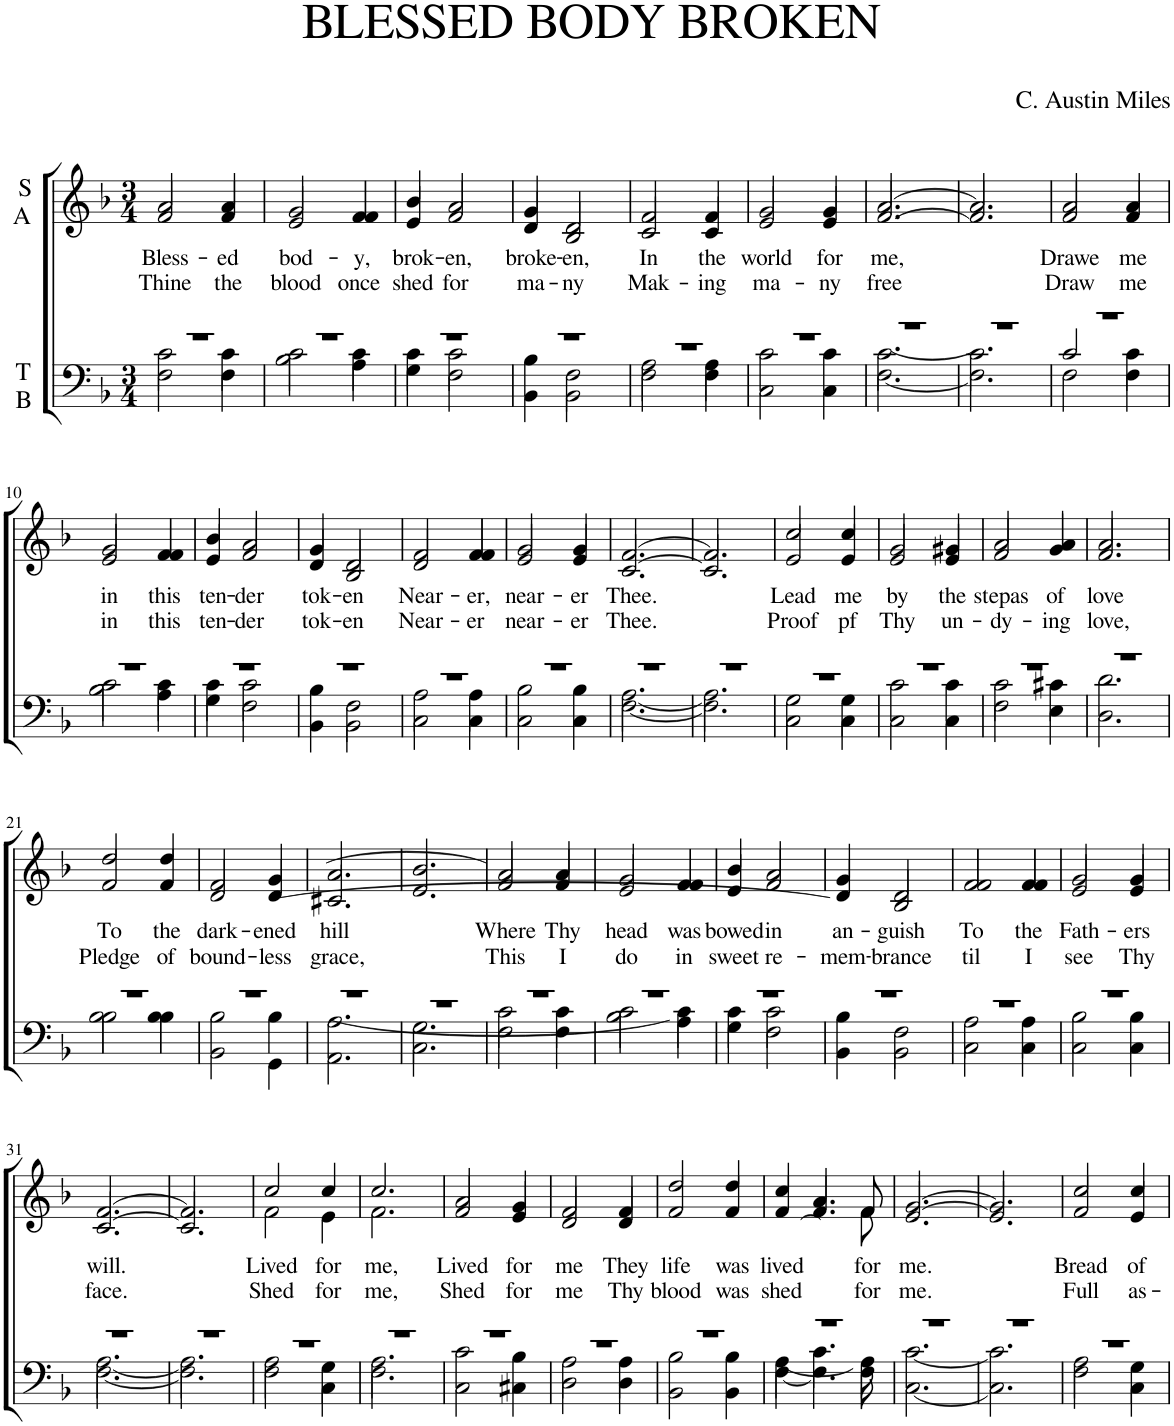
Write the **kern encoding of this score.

**kern	**kern	**text	**text
*part2	*part1	*part1	*part1
*staff2	*staff1	*staff1	*staff1
*I"T B	*I"S A	*	*
*clefF4	*clefG2	*	*
*k[b-]	*k[b-]	*	*
*M3/4	*M3/4	*	*
=1	=1	=1	=1
*^	*	*	*
*	*^	*	*	*
!	!	!	!	!LO:LY:b	!LO:LY:b
*	*	*	*^	*	*
2.r	2c\	2F\	2a/	2f/	Bless-	Thine
!	!	!	!	!	!LO:LY:b	!LO:LY:b
.	4c\	4F\	4a/	4f/	-ed	the
=2	=2	=2	=2	=2	=2	=2
!	!	!	!	!	!LO:LY:b	!LO:LY:b
2.r	2c\	2B-\	2g/	2e/	bod-	blood
!	!	!	!	!	!LO:LY:b	!LO:LY:b
.	4c\	4A\	4f/	4f/	-y,	once
=3	=3	=3	=3	=3	=3	=3
!	!	!	!	!	!LO:LY:b	!LO:LY:b
2.r	4c\	4G\	4b-/	4e/	brok-	shed
!	!	!	!	!	!LO:LY:b	!LO:LY:b
.	2c\	2F\	2a/	2f/	-en,	for
=4	=4	=4	=4	=4	=4	=4
!	!	!	!	!	!LO:LY:b	!LO:LY:b
2.r	4B-\	4BB-\	4g/	4d/	broke-	ma-
!	!	!	!	!	!LO:LY:b	!LO:LY:b
.	2F\	2BB-\	2d/	2B-/	-en,	-ny
=5	=5	=5	=5	=5	=5	=5
!	!	!	!	!	!LO:LY:b	!LO:LY:b
2.r	2A\	2F\	2f/	2c/	In	Mak-
!	!	!	!	!	!LO:LY:b	!LO:LY:b
.	4A\	4F\	4f/	4c/	the	-ing
=6	=6	=6	=6	=6	=6	=6
!	!	!	!	!	!LO:LY:b	!LO:LY:b
2.r	2c\	2C\	2g/	2e/	world	ma-
!	!	!	!	!	!LO:LY:b	!LO:LY:b
.	4c\	4C\	4g/	4e/	for	-ny
=7	=7	=7	=7	=7	=7	=7
!	!	!	!	!	!LO:LY:b	!LO:LY:b
2.r	[2.c\	[2.F\	[2.a/	[2.f/	me,	free
=8	=8	=8	=8	=8	=8	=8
2.r	2.c\]	2.F\]	2.a/]	2.f/]	.	.
=9	=9	=9	=9	=9	=9	=9
!	!	!	!	!	!LO:LY:b	!LO:LY:b
2.r	2c/	2F\	2a/	2f/	Drawe	Draw
!	!	!	!	!	!LO:LY:b	!LO:LY:b
.	4c\	4F\	4a/	4f/	me	me
!!LO:LB:g=z	!!
=10	=10	=10	=10	=10	=10	=10
!	!	!	!	!	!LO:LY:b	!LO:LY:b
2.r	2c\	2B-\	2g/	2e/	in	in
!	!	!	!	!	!LO:LY:b	!LO:LY:b
.	4c\	4A\	4f/	4f/	this	this
=11	=11	=11	=11	=11	=11	=11
!	!	!	!	!	!LO:LY:b	!LO:LY:b
2.r	4c\	4G\	4b-/	4e/	ten-	ten-
!	!	!	!	!	!LO:LY:b	!LO:LY:b
.	2c\	2F\	2a/	2f/	-der	-der
=12	=12	=12	=12	=12	=12	=12
!	!	!	!	!	!LO:LY:b	!LO:LY:b
2.r	4B-\	4BB-\	4g/	4d/	tok-	tok-
!	!	!	!	!	!LO:LY:b	!LO:LY:b
.	2F\	2BB-\	2d/	2B-/	-en	-en
=13	=13	=13	=13	=13	=13	=13
!	!	!	!	!	!LO:LY:b	!LO:LY:b
2.r	2A\	2C\	2f/	2d/	Near-	Near-
!	!	!	!	!	!LO:LY:b	!LO:LY:b
.	4A\	4C\	4f/	4f/	-er,	-er
=14	=14	=14	=14	=14	=14	=14
!	!	!	!	!	!LO:LY:b	!LO:LY:b
2.r	2B-\	2C\	2g/	2e/	near-	near-
!	!	!	!	!	!LO:LY:b	!LO:LY:b
.	4B-\	4C\	4g/	4e/	-er	-er
=15	=15	=15	=15	=15	=15	=15
!	!	!	!	!	!LO:LY:b	!LO:LY:b
2.r	[2.A\	[2.F\	[2.f/	[2.c/	Thee.	Thee.
=16	=16	=16	=16	=16	=16	=16
2.r	2.A\]	2.F\]	2.f/]	2.c/]	.	.
=17	=17	=17	=17	=17	=17	=17
!	!	!	!	!	!LO:LY:b	!LO:LY:b
2.r	2G\	2C\	2cc/	2e/	Lead	Proof
!	!	!	!	!	!LO:LY:b	!LO:LY:b
.	4G\	4C\	4cc/	4e/	me	pf
=18	=18	=18	=18	=18	=18	=18
!	!	!	!	!	!LO:LY:b	!LO:LY:b
2.r	2c\	2C\	2g/	2e/	by	Thy
!	!	!	!	!	!LO:LY:b	!LO:LY:b
.	4c\	4C\	4g#X/	4e/	the	un-
=19	=19	=19	=19	=19	=19	=19
!	!	!	!	!	!LO:LY:b	!LO:LY:b
2.r	2c\	2F\	2a/	2f/	stepas	-dy-
!	!	!	!	!	!LO:LY:b	!LO:LY:b
.	4c#X\	4E\	4a/	4g/	of	-ing
=20	=20	=20	=20	=20	=20	=20
!	!	!	!	!	!LO:LY:b	!LO:LY:b
2.r	2.d\	2.D\	2.a/	2.f/	love	love,
!!LO:LB:g=z	!!
=21	=21	=21	=21	=21	=21	=21
!	!	!	!	!	!LO:LY:b	!LO:LY:b
2.r	2B-\	2B-\	2dd/	2f/	To	Pledge
!	!	!	!	!	!LO:LY:b	!LO:LY:b
.	4B-\	4B-\	4dd/	4f/	the	of
=22	=22	=22	=22	=22	=22	=22
!	!	!	!	!	!LO:LY:b	!LO:LY:b
2.r	2B-\	2BB-\	2f/	2d/	dark-	bound-
!	!	!	!	!	!LO:LY:b	!LO:LY:b
.	4B-\	4GG\	4g/	[4d/	-ened	-less
=23	=23	=23	=23	=23	=23	=23
!	!	!	!	!	!LO:LY:b	!LO:LY:b
2.r	[2.A\	2.AA\	[2.a/	2.c#X/	hill	grace,
=24	=24	=24	=24	=24	=24	=24
2.r	2.G\	2.C\	2.b-/	2.e/	.	.
=25	=25	=25	=25	=25	=25	=25
!	!	!	!	!	!LO:LY:b	!LO:LY:b
2.r	2c\	2F\	2a/]	2f/	Where	This
!	!	!	!	!	!LO:LY:b	!LO:LY:b
.	4c\	4F\	4a/	4f/	Thy	I
=26	=26	=26	=26	=26	=26	=26
!	!	!	!	!	!LO:LY:b	!LO:LY:b
2.r	2c\	2B-\	2g/	2e/	head	do
!	!	!	!	!	!LO:LY:b	!LO:LY:b
.	4c\	4A\]	4f/	4f/	was	in
=27	=27	=27	=27	=27	=27	=27
!	!	!	!	!	!LO:LY:b	!LO:LY:b
2.r	4c\	4G\	4b-/	4e/	bowed	sweet
!	!	!	!	!	!LO:LY:b	!LO:LY:b
.	2c\	2F\	2a/	2f/	in	re-
=28	=28	=28	=28	=28	=28	=28
!	!	!	!	!	!LO:LY:b	!LO:LY:b
2.r	4B-\	4BB-\	4g/	4d/]	an-	-mem-
!	!	!	!	!	!LO:LY:b	!LO:LY:b
.	2F\	2BB-\	2d/	2B-/	-guish	-brance
=29	=29	=29	=29	=29	=29	=29
!	!	!	!	!	!LO:LY:b	!LO:LY:b
2.r	2A\	2C\	2f/	2f/	To	til
!	!	!	!	!	!LO:LY:b	!LO:LY:b
.	4A\	4C\	4f/	4f/	the	I
=30	=30	=30	=30	=30	=30	=30
!	!	!	!	!	!LO:LY:b	!LO:LY:b
2.r	2B-\	2C\	2g/	2e/	Fath-	see
!	!	!	!	!	!LO:LY:b	!LO:LY:b
.	4B-\	4C\	4g/	4e/	-ers	Thy
!!LO:LB:g=z	!!
=31	=31	=31	=31	=31	=31	=31
!	!	!	!	!	!LO:LY:b	!LO:LY:b
2.r	[2.A\	[2.F\	[2.f/	[2.c/	will.	face.
=32	=32	=32	=32	=32	=32	=32
2.r	2.A\]	2.F\]	2.f/]	2.c/]	.	.
=33	=33	=33	=33	=33	=33	=33
!	!	!	!	!	!LO:LY:b	!LO:LY:b
2.r	2A\	2F\	2cc/	2f\	Lived	Shed
!	!	!	!	!	!LO:LY:b	!LO:LY:b
.	4G\	4C\	4cc/	4e\	for	for
=34	=34	=34	=34	=34	=34	=34
!	!	!	!	!	!LO:LY:b	!LO:LY:b
2.r	2.A\	2.F\	2.cc/	2.f\	me,	me,
=35	=35	=35	=35	=35	=35	=35
!	!	!	!	!	!LO:LY:b	!LO:LY:b
2.r	2c\	2C\	2a/	2f/	Lived	Shed
!	!	!	!	!	!LO:LY:b	!LO:LY:b
.	4B-\	4C#X\	4g/	4e/	for	for
=36	=36	=36	=36	=36	=36	=36
!	!	!	!	!	!LO:LY:b	!LO:LY:b
2.r	2A\	2D\	2f/	2d/	me	me
!	!	!	!	!	!LO:LY:b	!LO:LY:b
.	4A\	4D\	4f/	4d/	They	Thy
=37	=37	=37	=37	=37	=37	=37
!	!	!	!	!	!LO:LY:b	!LO:LY:b
2.r	2B-\	2BB-\	2dd/	2f/	life	blood
!	!	!	!	!	!LO:LY:b	!LO:LY:b
.	4B-\	4BB-\	4dd/	4f/	was	was
=38	=38	=38	=38	=38	=38	=38
!	!	!	!	!	!LO:LY:b	!LO:LY:b
2.r	[4A\	[4F\	4cc/	[4f/	lived	shed
.	4.c\	4.F\]	4.a/	4.f/]	.	.
!	!	!	!	!	!LO:LY:b	!LO:LY:b
.	8A\]	8F\	8f/	8f\	for	for
=39	=39	=39	=39	=39	=39	=39
!	!	!	!	!	!LO:LY:b	!LO:LY:b
2.r	[2.c\	[2.C\	[2.g/	[2.e/	me.	me.
=40	=40	=40	=40	=40	=40	=40
2.r	2.c\]	2.C\]	2.g/]	2.e/]	.	.
=41	=41	=41	=41	=41	=41	=41
!	!	!	!	!	!LO:LY:b	!LO:LY:b
2.r	2A\	2F\	2cc/	2f/	Bread	Full
!	!	!	!	!	!LO:LY:b	!LO:LY:b
.	4G\	4C\	4cc/	4e/	of	as-
*v	*v	*v	*	*	*	*
*	*v	*v	*	*
=	=	=	=
*-	*-	*-	*-
